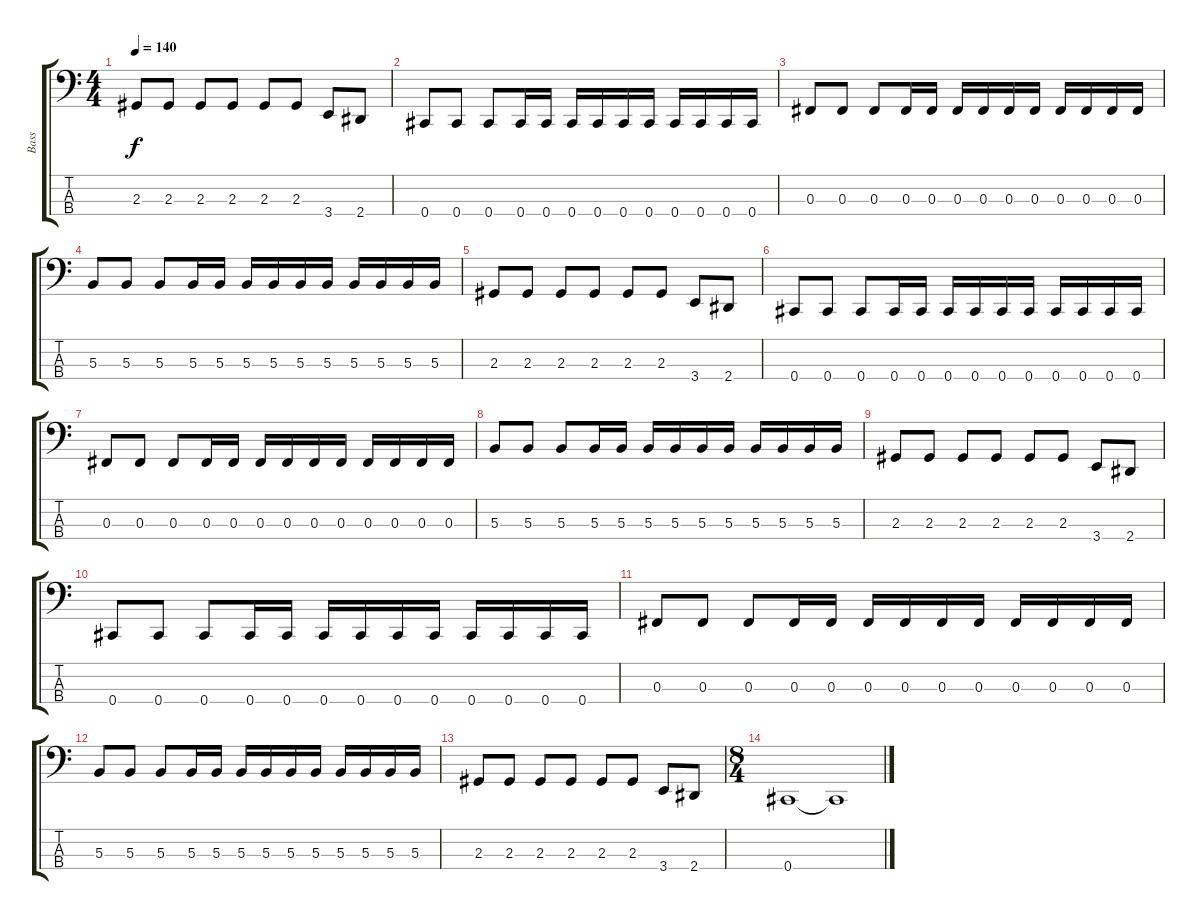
\track ("Bass" "Bass") {instrument electricbasspick}
\staff {score tabs}
\tuning (E2 B1 Gb1 Db1) {hide}
\ts (4 4)
\tempo 140
\clef f4
\ks c
2.3.8{dy f} 2.3.8 2.3.8 2.3.8 2.3.8 2.3.8 3.4.8 2.4.8 |
0.4.8 0.4.8 0.4.8 0.4.16 0.4.16 0.4.16 0.4.16 0.4.16 0.4.16 0.4.16 0.4.16 0.4.16 0.4.16 |
0.3.8 0.3.8 0.3.8 0.3.16 0.3.16 0.3.16 0.3.16 0.3.16 0.3.16 0.3.16 0.3.16 0.3.16 0.3.16 |
5.3.8 5.3.8 5.3.8 5.3.16 5.3.16 5.3.16 5.3.16 5.3.16 5.3.16 5.3.16 5.3.16 5.3.16 5.3.16 |
2.3.8 2.3.8 2.3.8 2.3.8 2.3.8 2.3.8 3.4.8 2.4.8 |
0.4.8 0.4.8 0.4.8 0.4.16 0.4.16 0.4.16 0.4.16 0.4.16 0.4.16 0.4.16 0.4.16 0.4.16 0.4.16 |
0.3.8 0.3.8 0.3.8 0.3.16 0.3.16 0.3.16 0.3.16 0.3.16 0.3.16 0.3.16 0.3.16 0.3.16 0.3.16 |
5.3.8 5.3.8 5.3.8 5.3.16 5.3.16 5.3.16 5.3.16 5.3.16 5.3.16 5.3.16 5.3.16 5.3.16 5.3.16 |
2.3.8 2.3.8 2.3.8 2.3.8 2.3.8 2.3.8 3.4.8 2.4.8 |
0.4.8 0.4.8 0.4.8 0.4.16 0.4.16 0.4.16 0.4.16 0.4.16 0.4.16 0.4.16 0.4.16 0.4.16 0.4.16 |
0.3.8 0.3.8 0.3.8 0.3.16 0.3.16 0.3.16 0.3.16 0.3.16 0.3.16 0.3.16 0.3.16 0.3.16 0.3.16 |
5.3.8 5.3.8 5.3.8 5.3.16 5.3.16 5.3.16 5.3.16 5.3.16 5.3.16 5.3.16 5.3.16 5.3.16 5.3.16 |
2.3.8 2.3.8 2.3.8 2.3.8 2.3.8 2.3.8 3.4.8 2.4.8 |
\ts (8 4)
0.4.1{volume 0} 0.4{t}.1
